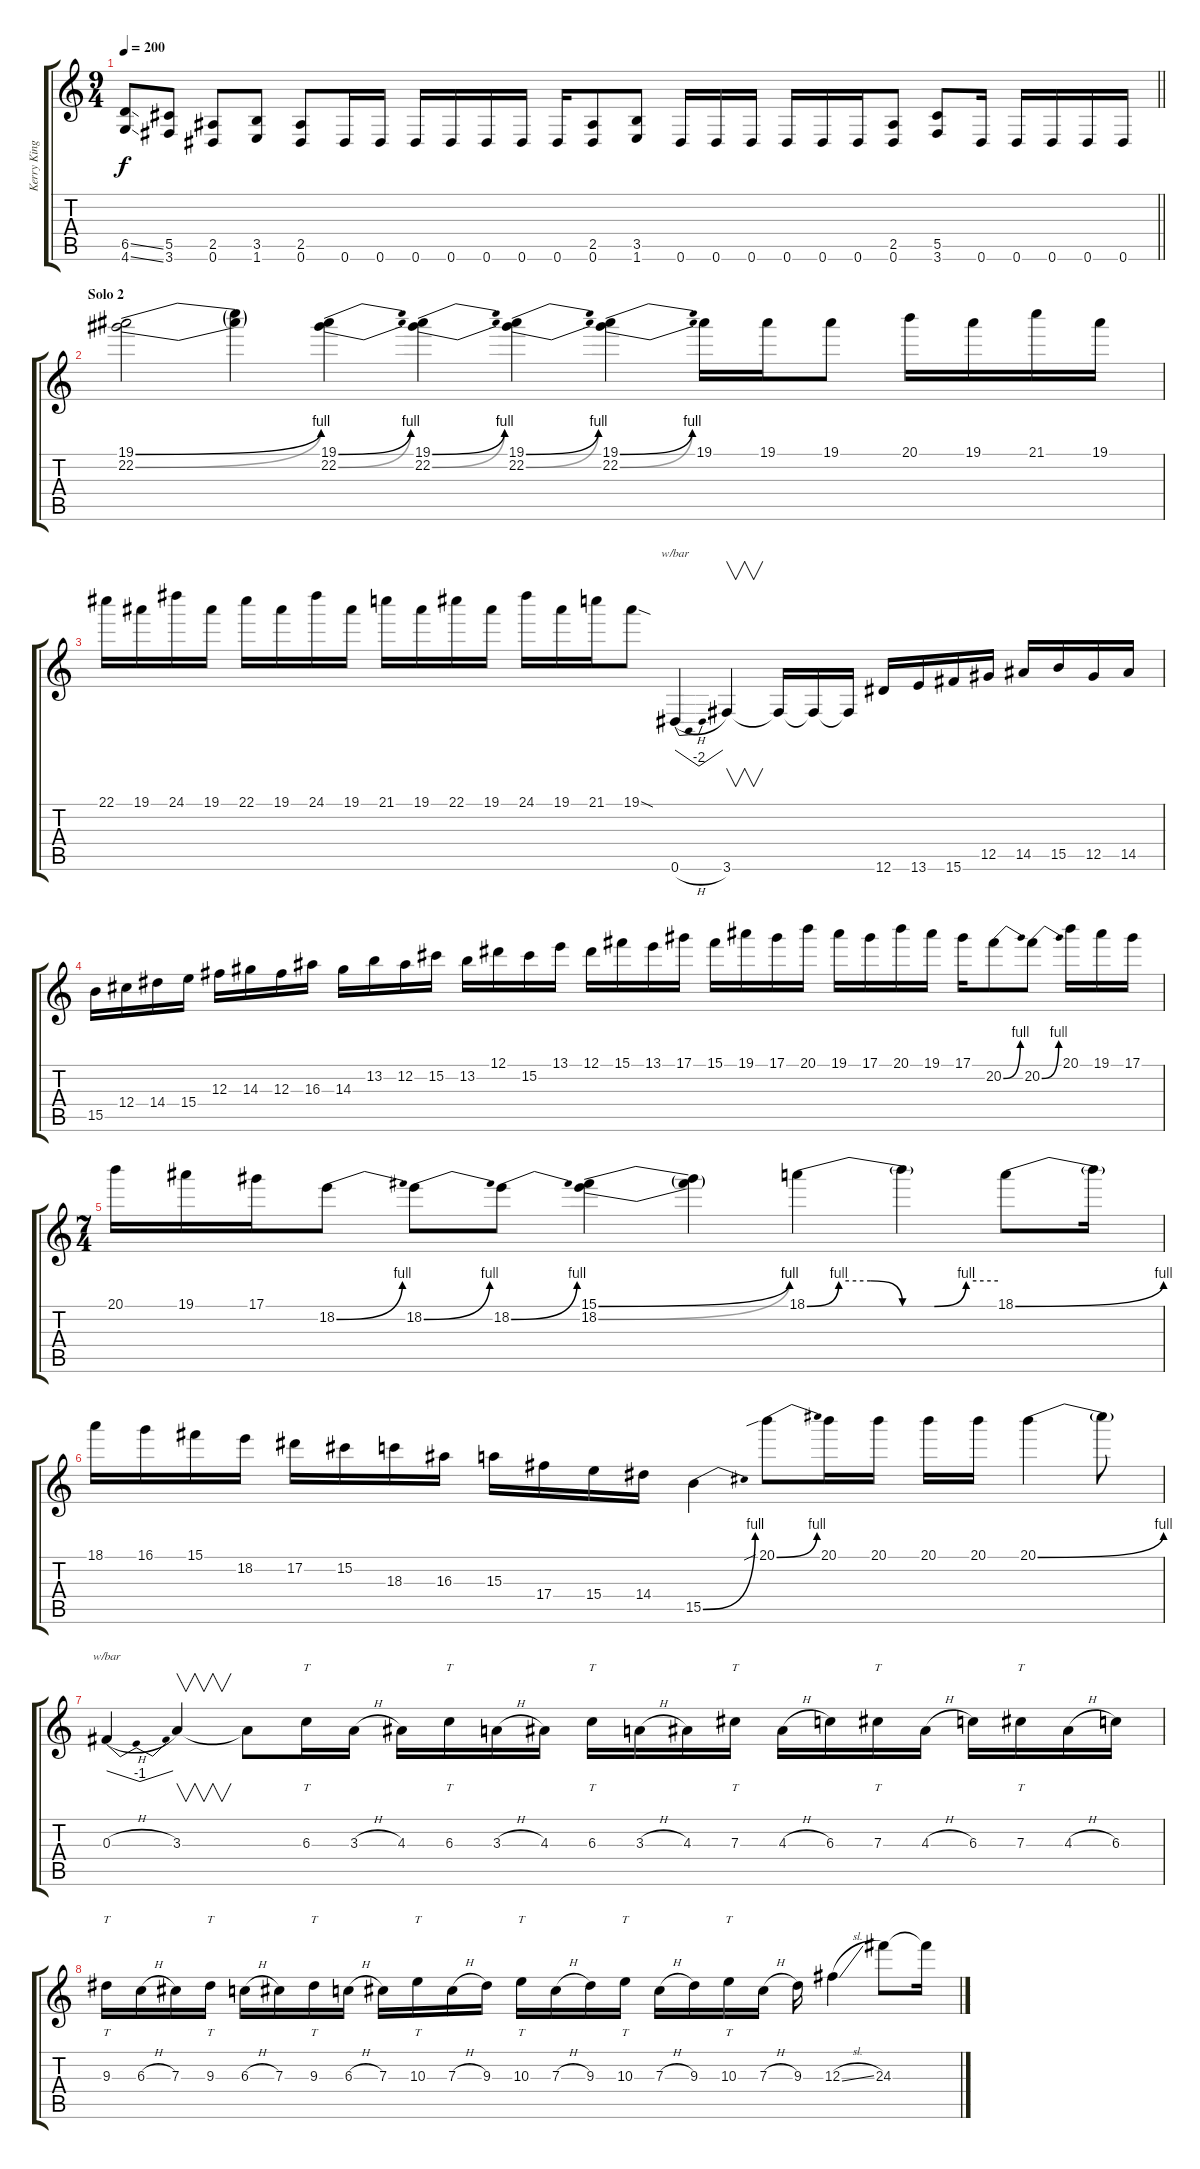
\track ("Kerry King" "Kerry King") {instrument overdrivenguitar}
\staff {score tabs}
\tuning (Eb4 Bb3 Gb3 Db3 Ab2 Eb2) {hide}
\ts (9 4)
\tempo 200
\clef g2
\barLineRight lightlight
\ks c
(6.5{ss} 4.6{ss}).8{dy f} (5.5 3.6).8 (2.5 0.6).8 (3.5 1.6).8 (2.5 0.6).8 0.6.16 0.6.16 0.6.16 0.6.16 0.6.16 0.6.16 0.6.16 (2.5 0.6).8 (3.5 1.6).8 0.6.16 0.6.16 0.6.16 0.6.16 0.6.16 0.6.16 (2.5 0.6).8 (5.5 3.6).8 0.6.16 0.6.16 0.6.16 0.6.16 0.6.16 |
\section ("" "Solo 2")
(19.1{be (bend 0 0 60 4)} 22.2{be (bend 0 0 60 4)}).2{volume 10} (19.1{t} 22.2{t}).4 (19.1{be (bend 0 0 60 4)} 22.2{be (bend 0 0 60 4)}).4 (19.1{be (bend 0 0 60 4)} 22.2{be (bend 0 0 60 4)}).4 (19.1{be (bend 0 0 60 4)} 22.2{be (bend 0 0 60 4)}).4 (19.1{be (bend 0 0 60 4)} 22.2{be (bend 0 0 60 4)}).4 19.1.16 19.1.16 19.1.8 20.1.16 19.1.16 21.1.16 19.1.16 |
22.1.16 19.1.16 24.1.16 19.1.16 22.1.16 19.1.16 24.1.16 19.1.16 21.1.16 19.1.16 22.1.16 19.1.16 24.1.16 19.1.16 21.1.16 19.1{sod}.8 0.6{h}.4{tbe (dip default 0 0 30 -8 60 0)} 3.6.4{v} 3.6{t}.16 3.6{t}.16 3.6{t}.16 12.6.16 13.6.16 15.6.16 12.5.16 14.5.16 15.5.16 12.5.16 14.5.16 |
15.5.16 12.4.16 14.4.16 15.4.16 12.3.16 14.3.16 12.3.16 16.3.16 14.3.16 13.2.16 12.2.16 15.2.16 13.2.16 12.1.16 15.2.16 13.1.16 12.1.16 15.1.16 13.1.16 17.1.16 15.1.16 19.1.16 17.1.16 20.1.16 19.1.16 17.1.16 20.1.16 19.1.16 17.1.16 20.2{be (bend 0 0 60 4)}.8 20.2{be (bend 0 0 60 4)}.8 20.1.16 19.1.16 17.1.16 |
\ts (7 4)
20.1.16 19.1.16 17.1.16 18.2{be (bend 0 0 60 4)}.8 18.2{be (bend 0 0 60 4)}.8 18.2{be (bend 0 0 60 4)}.8 (15.1{be (bend 0 0 60 4)} 18.2{be (bend 0 0 60 4)}).4 (15.1{t} 18.2{t}).4 18.1{be (custom 0 0 10 4 20 4 30 0 40 0 50 4 60 4)}.4 18.1{t}.4 18.1{be (bend 0 0 60 4)}.8 18.1{t}.16 |
18.1.16 16.1.16 15.1.16 18.2.16 17.2.16 15.2.16 18.3.16 16.3.16 15.3.16 17.4.16 15.4.16 14.4.16 15.5{be (bend 0 0 60 4)}.4 20.1{be (bend 0 0 60 4) sib}.8 20.1.16 20.1.16 20.1.16 20.1.16 20.1{be (bend 0 0 60 4)}.4 20.1{t}.8 |
0.3{h}.4{tbe (dip default 0 0 30 -4 60 0)} 3.3.4{v} 3.3{t}.8 6.3.16{tt} 3.3{h}.16 4.3.16 6.3.16{tt} 3.3{h}.16 4.3.16 6.3.16{tt} 3.3{h}.16 4.3.16 7.3.16{tt} 4.3{h}.16 6.3.16 7.3.16{tt} 4.3{h}.16 6.3.16 7.3.16{tt} 4.3{h}.16 6.3.16 |
9.3.16{tt} 6.3{h}.16 7.3.16 9.3.16{tt} 6.3{h}.16 7.3.16 9.3.16{tt} 6.3{h}.16 7.3.16 10.3.16{tt} 7.3{h}.16 9.3.16 10.3.16{tt} 7.3{h}.16 9.3.16 10.3.16{tt} 7.3{h}.16 9.3.16 10.3.16{tt} 7.3{h}.16 9.3.16 12.3{sl}.4 24.3.8 24.3{t}.16
